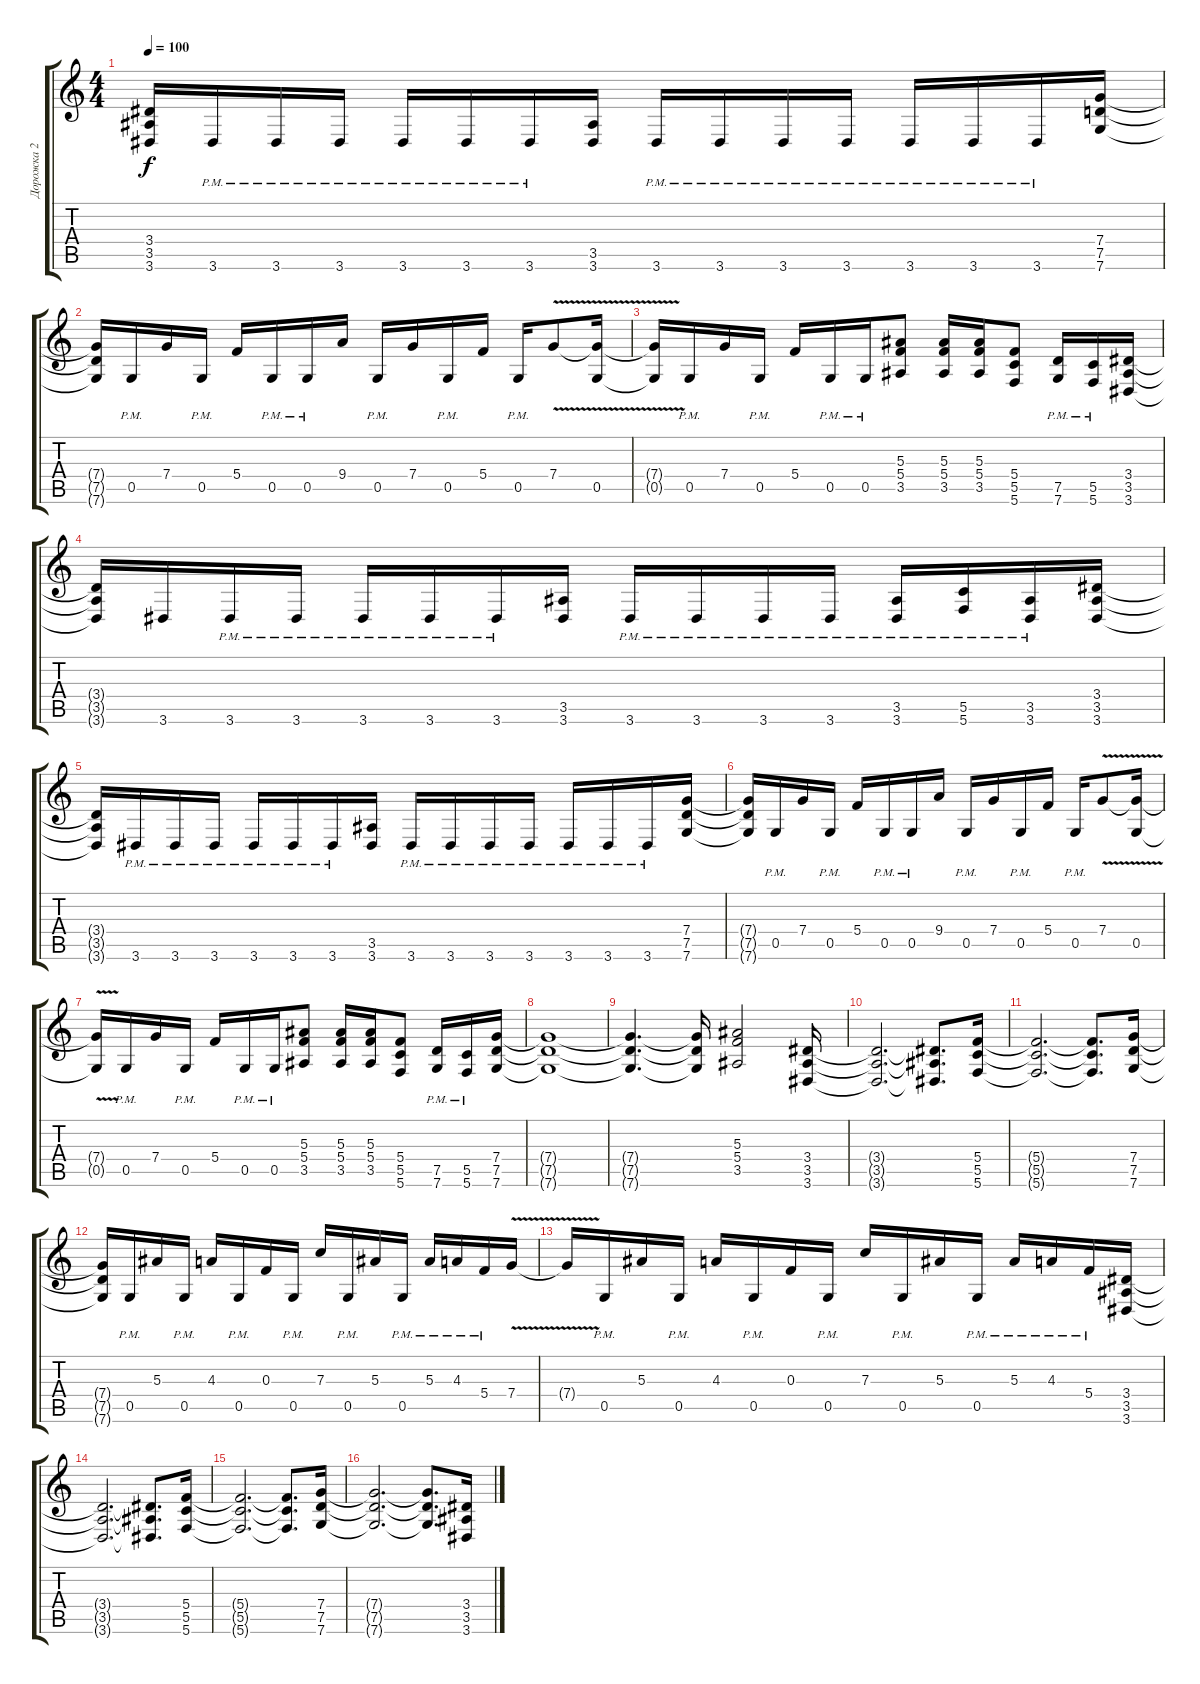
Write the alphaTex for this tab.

\track ("Дорожка 2" "Дорожка 2") {instrument distortionguitar}
\staff {score tabs}
\tuning (D4 A3 F3 C3 G2 C2) {hide}
\ts (4 4)
\tempo 100
\clef g2
\ks c
(3.4{t} 3.5{t} 3.6{t}).16{dy f} 3.6{pm}.16 3.6{pm}.16 3.6{pm}.16 3.6{pm}.16 3.6{pm}.16 3.6{pm}.16 (3.5 3.6).16 3.6{pm}.16 3.6{pm}.16 3.6{pm}.16 3.6{pm}.16 3.6{pm}.16 3.6{pm}.16 3.6{pm}.16 (7.4 7.5 7.6).16 |
(7.4{t} 7.5{t} 7.6{t}).16 0.5{pm}.16 7.4.16 0.5{pm}.16 5.4.16 0.5{pm}.16 0.5{pm}.16 9.4.16 0.5{pm}.16 7.4.16 0.5{pm}.16 5.4.16 0.5{pm}.16 7.4{v}.8 (7.4{t} 0.5{v}).16 |
(7.4{t} 0.5{t}).16 0.5{pm}.16 7.4.16 0.5{pm}.16 5.4.16 0.5{pm}.16 0.5{pm}.16 (5.3 5.4 3.5).8 (5.3 5.4 3.5).16 (5.3 5.4 3.5).16 (5.4 5.5 5.6).8 (7.5{pm} 7.6{pm}).16 (5.5{pm} 5.6{pm}).16 (3.4 3.5 3.6).16 |
(3.4{t} 3.5{t} 3.6{t}).16 3.6.16 3.6{pm}.16 3.6{pm}.16 3.6{pm}.16 3.6{pm}.16 3.6{pm}.16 (3.5 3.6).16 3.6{pm}.16 3.6{pm}.16 3.6{pm}.16 3.6{pm}.16 (3.5 3.6{pm}).16 (5.5 5.6{pm}).16 (3.5 3.6{pm}).16 (3.4 3.5 3.6).16 |
(3.4{t} 3.5{t} 3.6{t}).16 3.6{pm}.16 3.6{pm}.16 3.6{pm}.16 3.6{pm}.16 3.6{pm}.16 3.6{pm}.16 (3.5 3.6).16 3.6{pm}.16 3.6{pm}.16 3.6{pm}.16 3.6{pm}.16 3.6{pm}.16 3.6{pm}.16 3.6{pm}.16 (7.4 7.5 7.6).16 |
(7.4{t} 7.5{t} 7.6{t}).16 0.5{pm}.16 7.4.16 0.5{pm}.16 5.4.16 0.5{pm}.16 0.5{pm}.16 9.4.16 0.5{pm}.16 7.4.16 0.5{pm}.16 5.4.16 0.5{pm}.16 7.4{v}.8 (7.4{t} 0.5{v}).16 |
(7.4{t} 0.5{t}).16 0.5{pm}.16 7.4.16 0.5{pm}.16 5.4.16 0.5{pm}.16 0.5{pm}.16 (5.3 5.4 3.5).8 (5.3 5.4 3.5).16 (5.3 5.4 3.5).16 (5.4 5.5 5.6).8 (7.5{pm} 7.6{pm}).16 (5.5{pm} 5.6{pm}).16 (7.4 7.5 7.6).16 |
(7.4{t} 7.5{t} 7.6{t}).1 |
(7.4{t} 7.5{t} 7.6{t}).4{d} (7.4{t} 7.5{t} 7.6{t}).16 (5.3 5.4 3.5).2 (3.4 3.5 3.6).16 |
(3.4{t} 3.5{t} 3.6{t}).2{d} (3.4{t} 3.5{t} 3.6{t}).8{d} (5.4 5.5 5.6).16 |
(5.4{t} 5.5{t} 5.6{t}).2{d} (5.4{t} 5.5{t} 5.6{t}).8{d} (7.4 7.5 7.6).16 |
(7.4{t} 7.5{t} 7.6{t}).16 0.5{pm}.16 5.3.16 0.5{pm}.16 4.3.16 0.5{pm}.16 0.3.16 0.5{pm}.16 7.3.16 0.5{pm}.16 5.3.16 0.5{pm}.16 5.3{pm}.16 4.3{pm}.16 5.4{pm}.16 7.4{v}.16 |
7.4{t}.16 0.5{pm}.16 5.3.16 0.5{pm}.16 4.3.16 0.5{pm}.16 0.3.16 0.5{pm}.16 7.3.16 0.5{pm}.16 5.3.16 0.5{pm}.16 5.3{pm}.16 4.3{pm}.16 5.4{pm}.16 (3.4 3.5 3.6).16 |
(3.4{t} 3.5{t} 3.6{t}).2{d} (3.4{t} 3.5{t} 3.6{t}).8{d} (5.4 5.5 5.6).16 |
(5.4{t} 5.5{t} 5.6{t}).2{d} (5.4{t} 5.5{t} 5.6{t}).8{d} (7.4 7.5 7.6).16 |
(7.4{t} 7.5{t} 7.6{t}).2{d} (7.4{t} 7.5{t} 7.6{t}).8{d} (3.4 3.5 3.6).16
